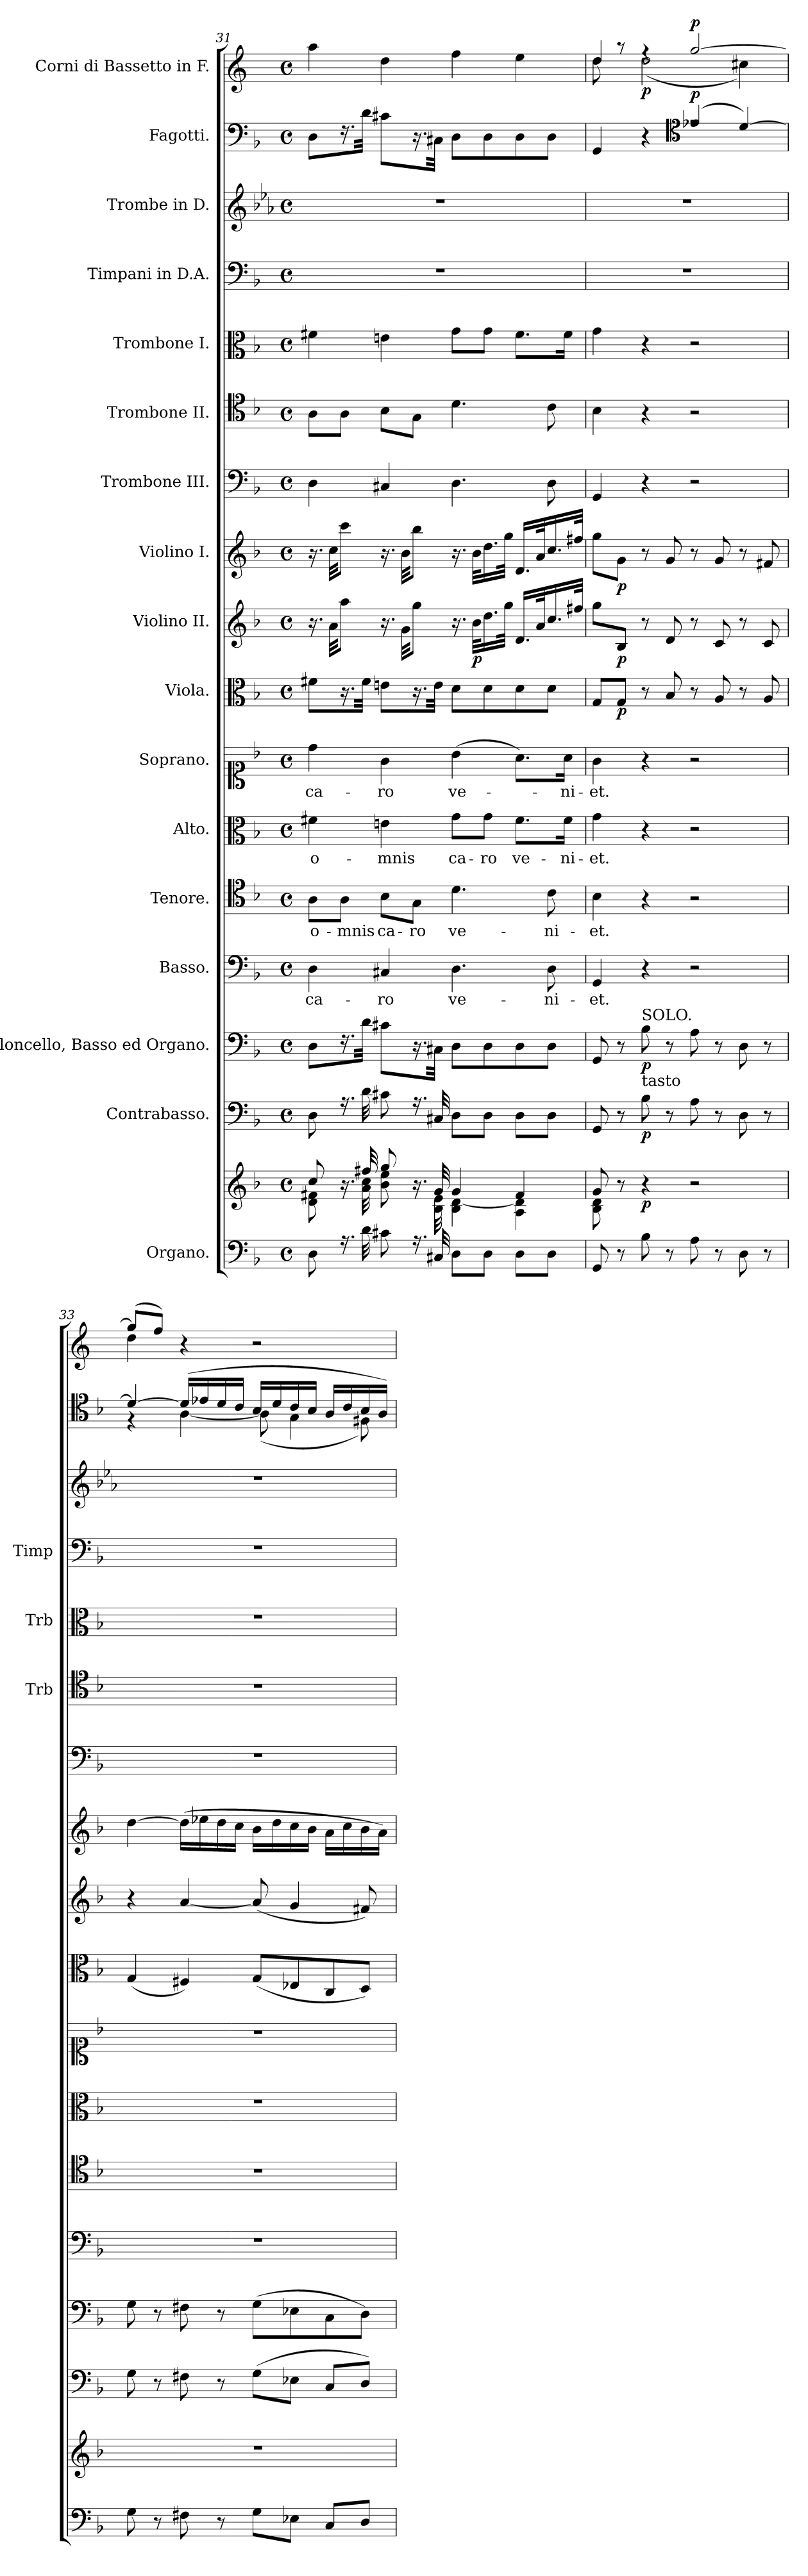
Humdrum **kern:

**kern	**kern	**dynam	**kern	**dynam	**kern	**dynam	**kern	**text	**kern	**text	**kern	**text	**kern	**text	**kern	**dynam	**kern	**dynam	**kern	**dynam	**kern	**kern	**kern	**kern	**kern	**kern	**dynam	**kern	**dynam
*part17	*part17	*part17	*part16	*part16	*part15	*part15	*part14	*part14	*part13	*part13	*part12	*part12	*part11	*part11	*part10	*part10	*part9	*part9	*part8	*part8	*part7	*part6	*part5	*part4	*part3	*part2	*part2	*part1	*part1
*staff18	*staff17	*staff17/18	*staff16	*staff16	*staff15	*staff15	*staff14	*staff14	*staff13	*staff13	*staff12	*staff12	*staff11	*staff11	*staff10	*staff10	*staff9	*staff9	*staff8	*staff8	*staff7	*staff6	*staff5	*staff4	*staff3	*staff2	*staff2	*staff1	*staff1
*I"Organo.	*	*	*I"Contrabasso.	*	*I"Violoncello, Basso ed Organo.	*	*I"Basso.	*	*I"Tenore.	*	*I"Alto.	*	*I"Soprano.	*	*I"Viola.	*	*I"Violino II.	*	*I"Violino I.	*	*I"Trombone III.	*I"Trombone II.	*I"Trombone I.	*I"Timpani in D.A.	*I"Trombe in D.	*I"Fagotti.	*	*I"Corni di Bassetto in F.	*
*	*	*	*	*	*	*	*	*	*	*	*	*	*	*	*	*	*	*	*	*	*	*I'Trb	*I'Trb	*I'Timp	*	*	*	*	*
*clefF4	*clefG2	*	*clefF4	*	*clefF4	*	*clefF4	*	*clefC4	*	*clefC3	*	*clefC1	*	*clefC3	*	*clefG2	*	*clefG2	*	*clefF4	*clefC4	*clefC3	*clefF4	*clefG2	*clefF4	*	*clefG2	*
*	*	*	*ITrd7c12	*	*	*	*	*	*	*	*	*	*	*	*	*	*	*	*	*	*	*	*	*	*ITrd-1c-2	*	*	*ITrd4c7	*
*k[b-]	*k[b-]	*	*k[b-]	*	*k[b-]	*	*k[b-]	*	*k[b-]	*	*k[b-]	*	*k[b-]	*	*k[b-]	*	*k[b-]	*	*k[b-]	*	*k[b-]	*k[b-]	*k[b-]	*k[b-]	*k[b-]	*k[b-]	*	*k[b-]	*
*M4/4	*M4/4	*	*M4/4	*	*M4/4	*	*M4/4	*	*M4/4	*	*M4/4	*	*M4/4	*	*M4/4	*	*M4/4	*	*M4/4	*	*M4/4	*M4/4	*M4/4	*M4/4	*M4/4	*M4/4	*	*M4/4	*
*met(c)	*met(c)	*	*met(c)	*	*met(c)	*	*met(c)	*	*met(c)	*	*met(c)	*	*met(c)	*	*met(c)	*	*met(c)	*	*met(c)	*	*met(c)	*met(c)	*met(c)	*met(c)	*met(c)	*met(c)	*	*met(c)	*
=31	=31	=31	=31	=31	=31	=31	=31	=31	=31	=31	=31	=31	=31	=31	=31	=31	=31	=31	=31	=31	=31	=31	=31	=31	=31	=31	=31	=31	=31
*	*^	*	*	*	*	*	*	*	*	*	*	*	*	*	*	*	*	*	*	*	*	*	*	*	*	*	*	*	*
!	!	!	!	!	!	!	!	!	!LO:LY:b	!	!LO:LY:b	!	!LO:LY:b	!	!LO:LY:b	!	!	!	!	!	!	!	!	!	!	!	!	!	!	!
8D\	8cc/	8d\ 8f#X\	.	8DD\	.	8D\L	.	4D\	ca-	8A\L	o-	4f#X\	o-	4dd\	ca-	8f#X\L	.	16.r	.	16.r	.	4D\	8A\L	4f#X\	1r	1r	8D\L	.	4dd\	.
.	.	.	.	.	.	.	.	.	.	.	.	.	.	.	.	.	.	32a\KKL	.	32cc\KKL	.	.	.	.	.	.	.	.	.	.
!	!	!	!	!	!	!	!	!	!	!	!LO:LY:b	!	!	!	!	!	!	!	!	!	!	!	!	!	!	!	!	!	!	!
16.rA	16.r	16.raayy	.	16.rA	.	16.rF	.	.	.	8A\J	-mnis	.	.	.	.	16.r	.	8aa\J	.	8ccc\J	.	.	8A\J	.	.	.	16.rF	.	.	.
32d\	32ff#X/	32a\ 32cc\	.	32D\	.	32d\Jkk	.	.	.	.	.	.	.	.	.	32f#\Jkk	.	.	.	.	.	.	.	.	.	.	32d\Jkk	.	.	.
!	!	!	!	!	!	!	!	!	!LO:LY:b	!	!LO:LY:b	!	!LO:LY:b	!	!LO:LY:b	!	!	!	!	!	!	!	!	!	!	!	!	!	!	!
8c#X\	8gg/	8b-\ 8ee\	.	8C#X\	.	8c#X\L	.	4C#X/	-ro	8B-\L	ca-	4en\	-mnis	4g\	-ro	8en\L	.	16.r	.	16.r	.	4C#X/	8B-\L	4en\	.	.	8c#X\L	.	4g\	.
.	.	.	.	.	.	.	.	.	.	.	.	.	.	.	.	.	.	32g\KKL	.	32b-\KKL	.	.	.	.	.	.	.	.	.	.
!	!	!	!	!	!	!	!	!	!	!	!LO:LY:b	!	!	!	!	!	!	!	!	!	!	!	!	!	!	!	!	!	!	!
16.rA	16.r	16.raayy	.	16.rA	.	16.r	.	.	.	8G\J	-ro	.	.	.	.	16.r	.	8gg\J	.	8bb-\J	.	.	8G\J	.	.	.	16.r	.	.	.
32C#X/	32g/	32B-\ 32e\	.	32CC#X/	.	32C#X\Jkk	.	.	.	.	.	.	.	.	.	32e\Jkk	.	.	.	.	.	.	.	.	.	.	32C#X\Jkk	.	.	.
!	!	!	!	!	!	!	!	!	!LO:LY:b	!	!LO:LY:b	!	!LO:LY:b	!	!LO:LY:b	!	!	!	!	!	!	!	!	!	!	!	!	!	!	!
8D\L	4g/	4B-\ [4d\	.	8DD\L	.	8D\L	.	4.D\	ve-	4.d\	ve-	8g\L	ca-	(>4b-\	ve-	8d\L	.	16.r	.	16.r	.	4.D\	4.d\	8g\L	.	.	8D\L	.	4b-\	.
!	!	!	!	!	!	!	!	!	!	!	!	!	!	!	!	!	!	!	!LO:DY:b	!	!	!	!	!	!	!	!	!	!	!
.	.	.	.	.	.	.	.	.	.	.	.	.	.	.	.	.	.	32b-\KLL	p	32b-\KLL	.	.	.	.	.	.	.	.	.	.
!	!	!	!	!	!	!	!	!	!	!	!	!	!LO:LY:b	!	!	!	!	!	!	!	!	!	!	!	!	!	!	!	!	!
8D\J	.	.	.	8DD\J	.	8D\	.	.	.	.	.	8g\J	-ro	.	.	8d\	.	16.dd\	.	16.dd\	.	.	.	8g\J	.	.	8D\	.	.	.
.	.	.	.	.	.	.	.	.	.	.	.	.	.	.	.	.	.	32gg\JJk	.	32gg\JJk	.	.	.	.	.	.	.	.	.	.
!	!	!	!	!	!	!	!	!	!	!	!	!	!LO:LY:b	!	!	!	!	!	!	!	!	!	!	!	!	!	!	!	!	!
8D\L	4f#/	4A\ 4d\]	.	8DD\L	.	8D\	.	.	.	.	.	8.f#\L	ve-	8.a\L)	.	8d\	.	16.d/LL	.	16.d/LL	.	.	.	8.f#\L	.	.	8D\	.	4a\	.
.	.	.	.	.	.	.	.	.	.	.	.	.	.	.	.	.	.	32a/K	.	32a/K	.	.	.	.	.	.	.	.	.	.
!	!	!	!	!	!	!	!	!	!LO:LY:b	!	!LO:LY:b	!	!	!	!	!	!	!	!	!	!	!	!	!	!	!	!	!	!	!
8D\J	.	.	.	8DD\J	.	8D\J	.	8D\	-ni-	8c\	-ni-	.	.	.	.	8d\J	.	16.cc/	.	16.cc/	.	8D\	8c\	.	.	.	8D\J	.	.	.
!	!	!	!	!	!	!	!	!	!	!	!	!	!LO:LY:b	!	!LO:LY:b	!	!	!	!	!	!	!	!	!	!	!	!	!	!	!
.	.	.	.	.	.	.	.	.	.	.	.	16f#\Jk	-ni-	16a\Jk	-ni-	.	.	.	.	.	.	.	.	16f#\Jk	.	.	.	.	.	.
.	.	.	.	.	.	.	.	.	.	.	.	.	.	.	.	.	.	32ff#X/JJk	.	32ff#X/JJk	.	.	.	.	.	.	.	.	.	.
=32	=32	=32	=32	=32	=32	=32	=32	=32	=32	=32	=32	=32	=32	=32	=32	=32	=32	=32	=32	=32	=32	=32	=32	=32	=32	=32	=32	=32	=32	=32
!	!	!	!	!	!	!	!	!	!LO:LY:b	!	!LO:LY:b	!	!LO:LY:b	!	!LO:LY:b	!	!	!	!	!	!	!	!	!	!	!	!	!	!	!
*	*	*	*	*	*	*	*	*	*	*	*	*	*	*	*	*	*	*	*	*	*	*	*	*	*	*	*^	*	*^	*
8GG/	8g/	8B-\ 8d\	.	8GGG/	.	8GG/	.	4GG/	-et.	4B-\	-et.	4g\	-et.	4g\	-et.	8G/L	.	8gg\L	.	8gg\L	.	4GG/	4B-\	4g\	1r	1r	4GG/	2ryy	.	4g/	8g\	.
!	!	!	!	!	!	!	!	!	!	!	!	!	!	!	!	!	!LO:DY:b	!	!LO:DY:b	!	!LO:DY:b	!	!	!	!	!	!	!	!	!	!	!
8r	8r	2..ryy	.	8r	.	8r	.	.	.	.	.	.	.	.	.	8G/J	p	8B-/J	p	8g\J	p	.	.	.	.	.	.	.	.	.	8raa	.
!	!	!	!	!	!	!LO:TX:a:t=SOLO.	!	!	!	!	!	!	!	!	!	!	!	!	!	!	!	!	!	!	!	!	!	!	!	!	!	!
!	!	!	!	!	!	!LO:TX:b:t=tasto	!	!	!	!	!	!	!	!	!	!	!	!	!	!	!	!	!	!	!	!	!	!	!	!	!	!
!	!	!	!LO:DY:b	!	!LO:DY:b	!	!LO:DY:b	!	!	!	!	!	!	!	!	!	!	!	!	!	!	!	!	!	!	!	!	!	!	!	!	!LO:DY:b
8B-\	4r	.	p	8BB-\	p	8B-\	p	4r	.	4r	.	4r	.	4r	.	8r	.	8r	.	8r	.	4r	4r	4r	.	.	4r	.	.	4rff	(<2g\	p
8r	.	.	.	8r	.	8r	.	.	.	.	.	.	.	.	.	8B-/	.	8d/	.	8g/	.	.	.	.	.	.	.	.	.	.	.	.
*	*	*	*	*	*	*	*	*	*	*	*	*	*	*	*	*	*	*	*	*	*	*	*	*	*	*	*clefC4	*	*	*	*	*
!	!	!	!	!	!	!	!	!	!	!	!	!	!	!	!	!	!	!	!	!	!	!	!	!	!	!	!	!	!LO:DY:a	!	!	!LO:DY:a
8A\	2r	.	.	8AA\	.	8A\	.	2r	.	2r	.	2r	.	2r	.	8r	.	8r	.	8r	.	2r	2r	2r	.	.	(>4e-X/	2re	p	[2cc/	.	p
8r	.	.	.	8r	.	8r	.	.	.	.	.	.	.	.	.	8A/	.	8c/	.	8g/	.	.	.	.	.	.	.	.	.	.	.	.
8D\	.	.	.	8DD\	.	8D\	.	.	.	.	.	.	.	.	.	8r	.	8r	.	8r	.	.	.	.	.	.	[4d/)	.	.	.	4f#X\)	.
8r	.	.	.	8r	.	8r	.	.	.	.	.	.	.	.	.	8A/	.	8c/	.	8f#X/	.	.	.	.	.	.	.	.	.	.	.	.
*	*v	*v	*	*	*	*	*	*	*	*	*	*	*	*	*	*	*	*	*	*	*	*	*	*	*	*	*	*	*	*	*	*
=33	=33	=33	=33	=33	=33	=33	=33	=33	=33	=33	=33	=33	=33	=33	=33	=33	=33	=33	=33	=33	=33	=33	=33	=33	=33	=33	=33	=33	=33	=33	=33
8G\	1r	.	8GG\	.	8G\	.	1r	.	1r	.	1r	.	1r	.	(<4G/	.	4r	.	[4dd\	.	1r	1r	1r	1r	1r	4d/_	4r	.	(>8cc/L]	4g\	.
8r	.	.	8r	.	8r	.	.	.	.	.	.	.	.	.	.	.	.	.	.	.	.	.	.	.	.	.	.	.	8b-/J)	.	.
8F#X\	.	.	8FF#X\	.	8F#X\	.	.	.	.	.	.	.	.	.	4F#X/)	.	[4a/	.	(>16dd\LL]	.	.	.	.	.	.	(>16d/LL]	[4A\	.	4r	2.ryy	.
.	.	.	.	.	.	.	.	.	.	.	.	.	.	.	.	.	.	.	16ee-X\	.	.	.	.	.	.	16e-X/	.	.	.	.	.
8r	.	.	8r	.	8r	.	.	.	.	.	.	.	.	.	.	.	.	.	16dd\	.	.	.	.	.	.	16d/	.	.	.	.	.
.	.	.	.	.	.	.	.	.	.	.	.	.	.	.	.	.	.	.	16cc\JJ	.	.	.	.	.	.	16c/JJ	.	.	.	.	.
8G\L	.	.	(>8GG\L	.	(>8G\L	.	.	.	.	.	.	.	.	.	(<8G/L	.	(<8a/]	.	16b-\LL	.	.	.	.	.	.	16B-/LL	(<8A\]	.	2r	.	.
.	.	.	.	.	.	.	.	.	.	.	.	.	.	.	.	.	.	.	16dd\	.	.	.	.	.	.	16d/	.	.	.	.	.
8E-X\J	.	.	8EE-X\J	.	8E-X\	.	.	.	.	.	.	.	.	.	8E-X/	.	4g/	.	16cc\	.	.	.	.	.	.	16c/	4G\	.	.	.	.
.	.	.	.	.	.	.	.	.	.	.	.	.	.	.	.	.	.	.	16b-\JJ	.	.	.	.	.	.	16B-/JJ	.	.	.	.	.
8C/L	.	.	8CC/L	.	8C\	.	.	.	.	.	.	.	.	.	8C/	.	.	.	16a\LL	.	.	.	.	.	.	16A/LL	.	.	.	.	.
.	.	.	.	.	.	.	.	.	.	.	.	.	.	.	.	.	.	.	16cc\	.	.	.	.	.	.	16c/	.	.	.	.	.
8D/J	.	.	8DD/J)	.	8D\J)	.	.	.	.	.	.	.	.	.	8D/J)	.	8f#X/)	.	16b-\	.	.	.	.	.	.	16B-/	8F#X\)	.	.	.	.
.	.	.	.	.	.	.	.	.	.	.	.	.	.	.	.	.	.	.	16a\JJ)	.	.	.	.	.	.	16A/JJ)	.	.	.	.	.
*	*	*	*	*	*	*	*	*	*	*	*	*	*	*	*	*	*	*	*	*	*	*	*	*	*	*v	*v	*	*	*	*
*	*	*	*	*	*	*	*	*	*	*	*	*	*	*	*	*	*	*	*	*	*	*	*	*	*	*	*	*v	*v	*
=	=	=	=	=	=	=	=	=	=	=	=	=	=	=	=	=	=	=	=	=	=	=	=	=	=	=	=	=	=
*-	*-	*-	*-	*-	*-	*-	*-	*-	*-	*-	*-	*-	*-	*-	*-	*-	*-	*-	*-	*-	*-	*-	*-	*-	*-	*-	*-	*-	*-
